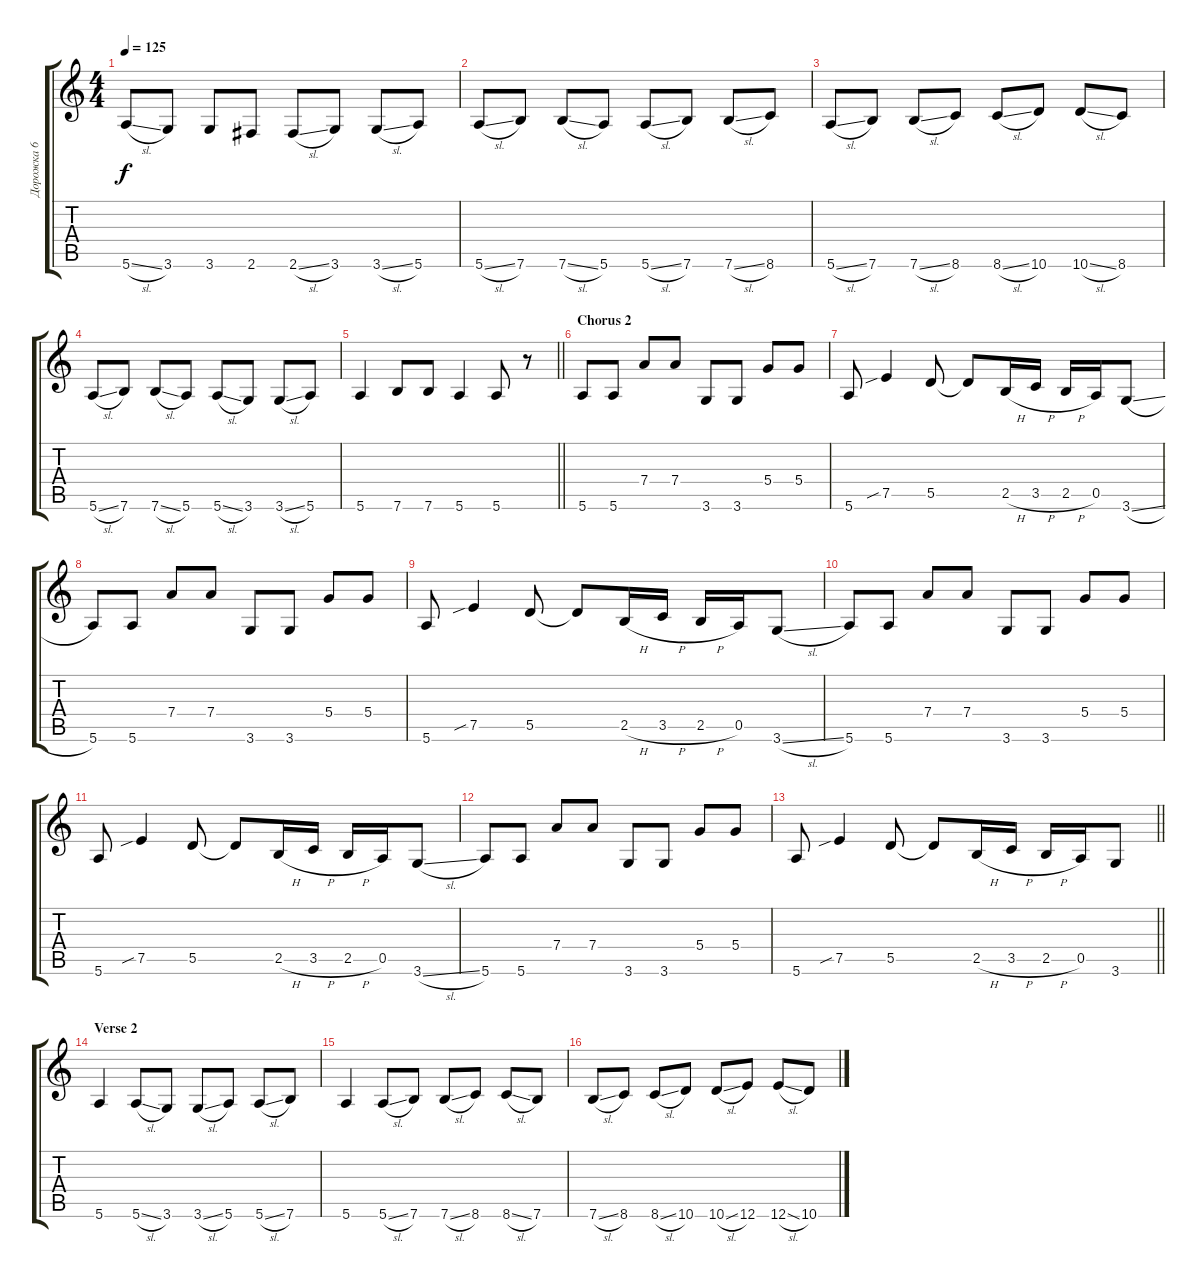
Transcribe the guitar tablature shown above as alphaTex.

\track ("Дорожка 6" "Дорожка 6") {instrument distortionguitar}
\staff {score tabs}
\tuning (E4 B3 G3 D3 A2 E2) {hide}
\ts (4 4)
\tempo 125
\clef g2
\ks c
5.6{sl}.8{dy f} 3.6.8 3.6.8 2.6.8 2.6{sl}.8 3.6.8 3.6{sl}.8 5.6.8 |
5.6{sl}.8 7.6.8 7.6{sl}.8 5.6.8 5.6{sl}.8 7.6.8 7.6{sl}.8 8.6.8 |
5.6{sl}.8 7.6.8 7.6{sl}.8 8.6.8 8.6{sl}.8 10.6.8 10.6{sl}.8 8.6.8 |
5.6{sl}.8 7.6.8 7.6{sl}.8 5.6.8 5.6{sl}.8 3.6.8 3.6{sl}.8 5.6.8 |
\barLineRight lightlight
5.6.4 7.6.8 7.6.8 5.6.4 5.6.8 r.8 |
\section ("" "Chorus 2")
5.6.8 5.6.8 7.4.8 7.4.8 3.6.8 3.6.8 5.4.8 5.4.8 |
5.6.8 7.5{sib}.4 5.5.8 5.5{t}.8 2.5{h}.16 3.5{h}.16 2.5{h}.16 0.5.16 3.6{sl}.8 |
5.6.8 5.6.8 7.4.8 7.4.8 3.6.8 3.6.8 5.4.8 5.4.8 |
5.6.8 7.5{sib}.4 5.5.8 5.5{t}.8 2.5{h}.16 3.5{h}.16 2.5{h}.16 0.5.16 3.6{sl}.8 |
5.6.8 5.6.8 7.4.8 7.4.8 3.6.8 3.6.8 5.4.8 5.4.8 |
5.6.8 7.5{sib}.4 5.5.8 5.5{t}.8 2.5{h}.16 3.5{h}.16 2.5{h}.16 0.5.16 3.6{sl}.8 |
5.6.8 5.6.8 7.4.8 7.4.8 3.6.8 3.6.8 5.4.8 5.4.8 |
\barLineRight lightlight
5.6.8 7.5{sib}.4 5.5.8 5.5{t}.8 2.5{h}.16 3.5{h}.16 2.5{h}.16 0.5.16 3.6.8 |
\section ("" "Verse 2")
5.6.4 5.6{sl}.8 3.6.8 3.6{sl}.8 5.6.8 5.6{sl}.8 7.6.8 |
5.6.4 5.6{sl}.8 7.6.8 7.6{sl}.8 8.6.8 8.6{sl}.8 7.6.8 |
7.6{sl}.8 8.6.8 8.6{sl}.8 10.6.8 10.6{sl}.8 12.6.8 12.6{sl}.8 10.6.8
